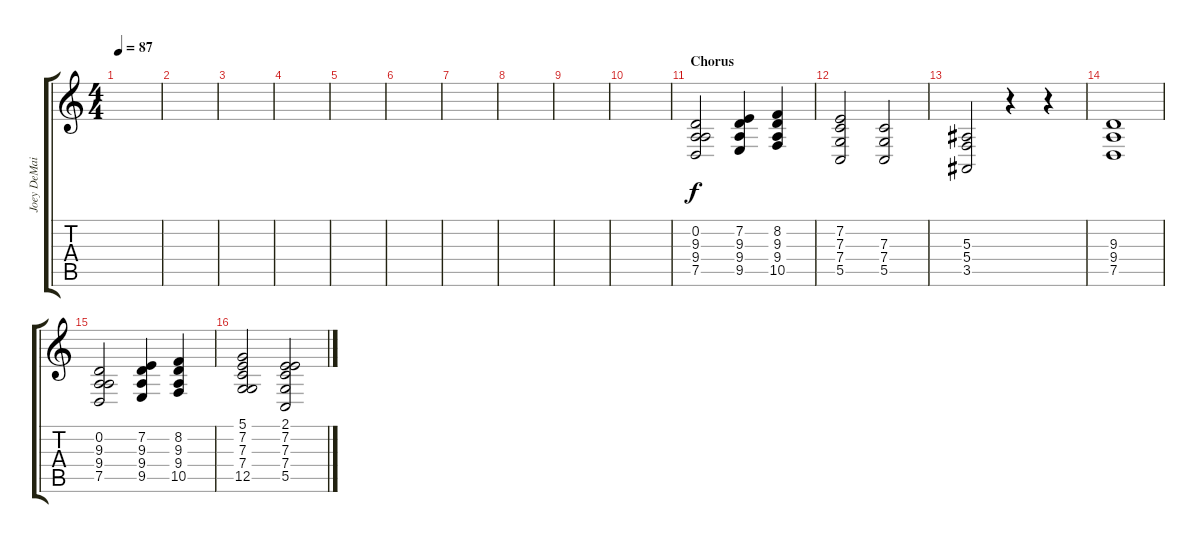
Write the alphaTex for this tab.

\track ("Joey DeMaio Choir" "Joey DeMai") {instrument choiraahs}
\staff {score tabs}
\tuning (D4 A3 F3 C3 G2 D2) {hide}
\ts (4 4)
\tempo 87
\clef g2
\ks c
|
|
|
|
|
|
|
|
|
|
\section ("" "Chorus")
(0.2 9.3 9.4 7.5).2{volume 6} (7.2 9.3 9.4 9.5).4 (8.2 9.3 9.4 10.5).4 |
(7.2 7.3 7.4 5.5).2 (7.3 7.4 5.5).2 |
(5.3 5.4 3.5).2 r.4 r.4 |
(9.3 9.4 7.5).1 |
(0.2 9.3 9.4 7.5).2 (7.2 9.3 9.4 9.5).4 (8.2 9.3 9.4 10.5).4 |
(5.1 7.2 7.3 7.4 12.5).2{volume 5} (2.1 7.2 7.3 7.4 5.5).2
